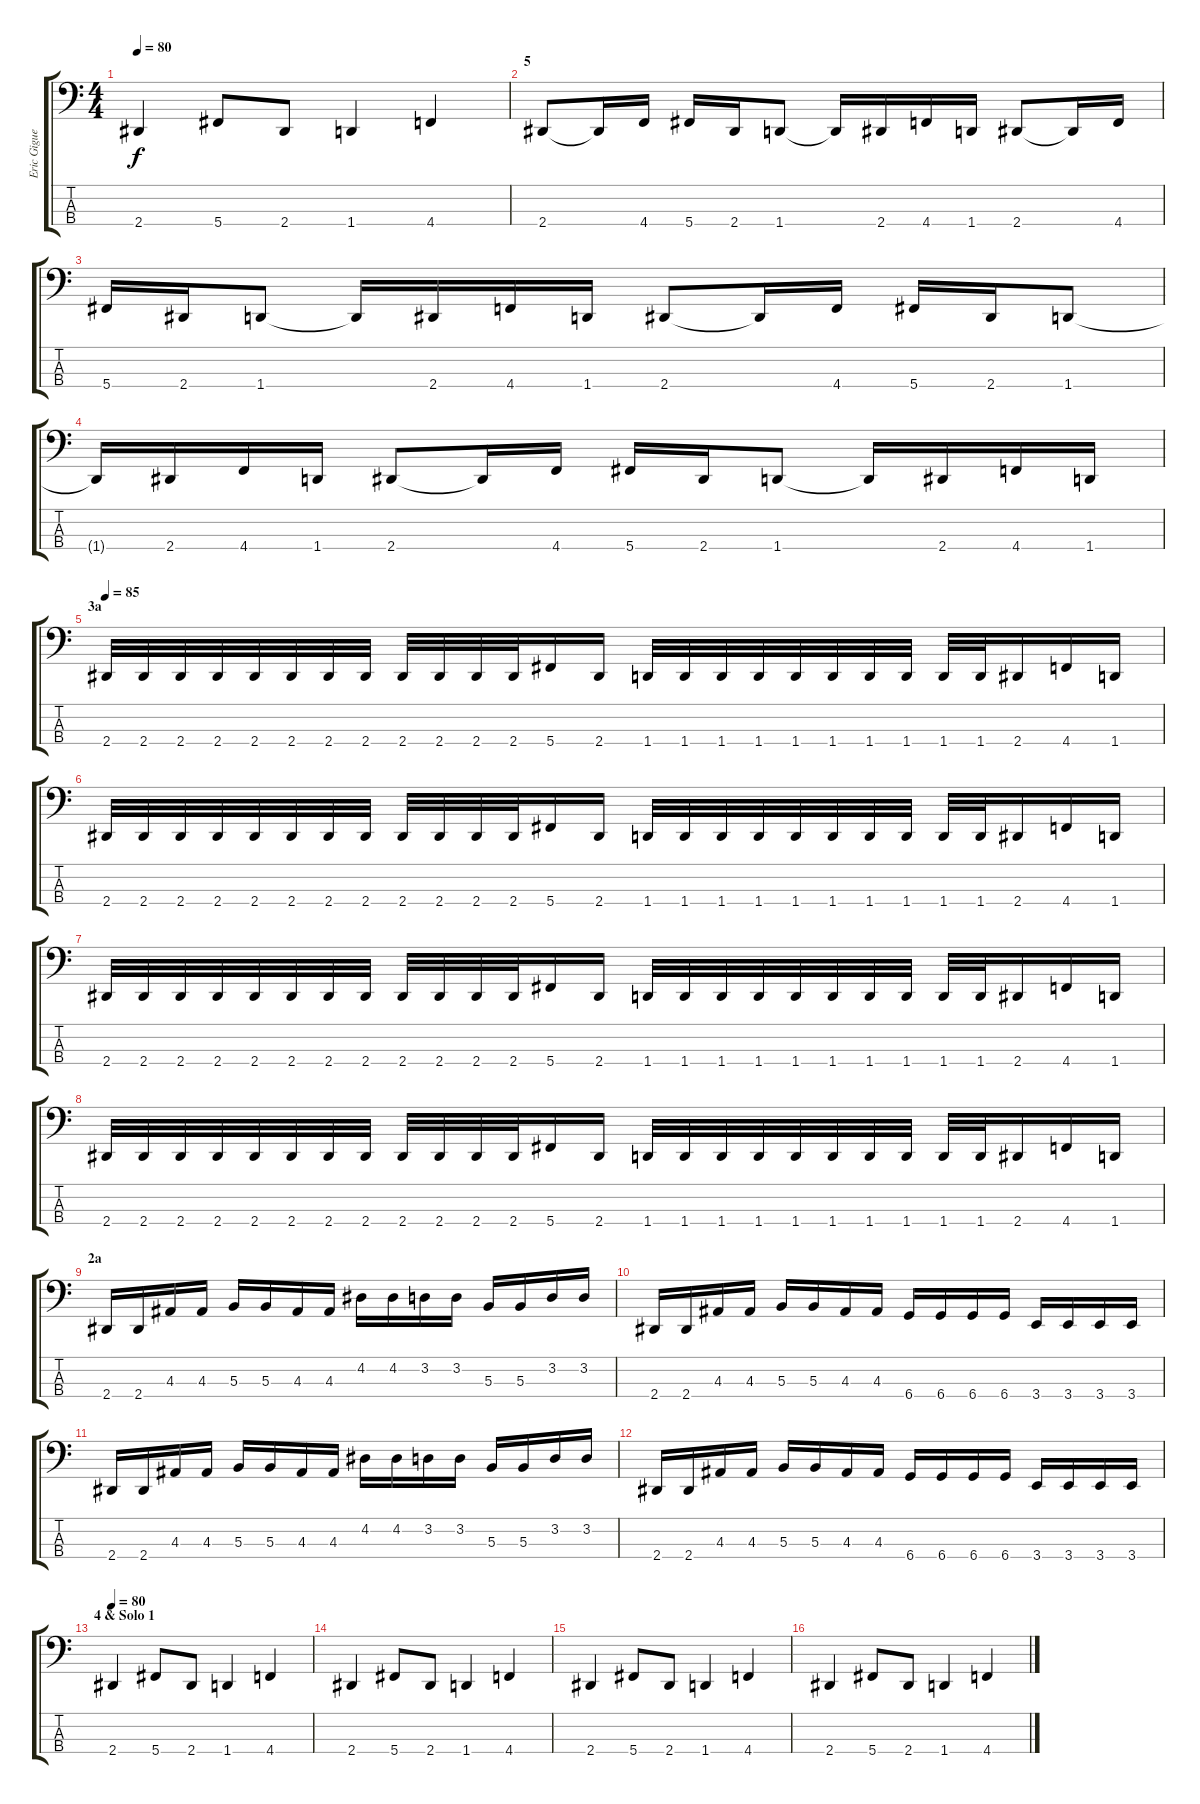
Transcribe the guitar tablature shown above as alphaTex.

\track ("Eric Giguere " "Eric Gigue") {instrument electricbasspick}
\staff {score tabs}
\tuning (E2 B1 Gb1 Db1) {hide}
\ts (4 4)
\tempo 80
\clef f4
\ks c
2.4.4{dy f} 5.4.8 2.4.8 1.4.4 4.4.4 |
\section ("" "5")
2.4.8 2.4{t}.16 4.4.16 5.4.16 2.4.16 1.4.8 1.4{t}.16 2.4.16 4.4.16 1.4.16 2.4.8 2.4{t}.16 4.4.16 |
5.4.16 2.4.16 1.4.8 1.4{t}.16 2.4.16 4.4.16 1.4.16 2.4.8 2.4{t}.16 4.4.16 5.4.16 2.4.16 1.4.8 |
1.4{t}.16 2.4.16 4.4.16 1.4.16 2.4.8 2.4{t}.16 4.4.16 5.4.16 2.4.16 1.4.8 1.4{t}.16 2.4.16 4.4.16 1.4.16 |
\section ("" "3a")
\tempo 85
2.4.32 2.4.32 2.4.32 2.4.32 2.4.32 2.4.32 2.4.32 2.4.32 2.4.32 2.4.32 2.4.32 2.4.32 5.4.16 2.4.16 1.4.32 1.4.32 1.4.32 1.4.32 1.4.32 1.4.32 1.4.32 1.4.32 1.4.32 1.4.32 2.4.16 4.4.16 1.4.16 |
2.4.32 2.4.32 2.4.32 2.4.32 2.4.32 2.4.32 2.4.32 2.4.32 2.4.32 2.4.32 2.4.32 2.4.32 5.4.16 2.4.16 1.4.32 1.4.32 1.4.32 1.4.32 1.4.32 1.4.32 1.4.32 1.4.32 1.4.32 1.4.32 2.4.16 4.4.16 1.4.16 |
2.4.32 2.4.32 2.4.32 2.4.32 2.4.32 2.4.32 2.4.32 2.4.32 2.4.32 2.4.32 2.4.32 2.4.32 5.4.16 2.4.16 1.4.32 1.4.32 1.4.32 1.4.32 1.4.32 1.4.32 1.4.32 1.4.32 1.4.32 1.4.32 2.4.16 4.4.16 1.4.16 |
2.4.32 2.4.32 2.4.32 2.4.32 2.4.32 2.4.32 2.4.32 2.4.32 2.4.32 2.4.32 2.4.32 2.4.32 5.4.16 2.4.16 1.4.32 1.4.32 1.4.32 1.4.32 1.4.32 1.4.32 1.4.32 1.4.32 1.4.32 1.4.32 2.4.16 4.4.16 1.4.16 |
\section ("" "2a")
2.4.16 2.4.16 4.3.16 4.3.16 5.3.16 5.3.16 4.3.16 4.3.16 4.2.16 4.2.16 3.2.16 3.2.16 5.3.16 5.3.16 3.2.16 3.2.16 |
2.4.16 2.4.16 4.3.16 4.3.16 5.3.16 5.3.16 4.3.16 4.3.16 6.4.16 6.4.16 6.4.16 6.4.16 3.4.16 3.4.16 3.4.16 3.4.16 |
2.4.16 2.4.16 4.3.16 4.3.16 5.3.16 5.3.16 4.3.16 4.3.16 4.2.16 4.2.16 3.2.16 3.2.16 5.3.16 5.3.16 3.2.16 3.2.16 |
2.4.16 2.4.16 4.3.16 4.3.16 5.3.16 5.3.16 4.3.16 4.3.16 6.4.16 6.4.16 6.4.16 6.4.16 3.4.16 3.4.16 3.4.16 3.4.16 |
\section ("" "4 & Solo 1")
\tempo 80
2.4.4 5.4.8 2.4.8 1.4.4 4.4.4 |
2.4.4 5.4.8 2.4.8 1.4.4 4.4.4 |
2.4.4 5.4.8 2.4.8 1.4.4 4.4.4 |
2.4.4 5.4.8 2.4.8 1.4.4 4.4.4
